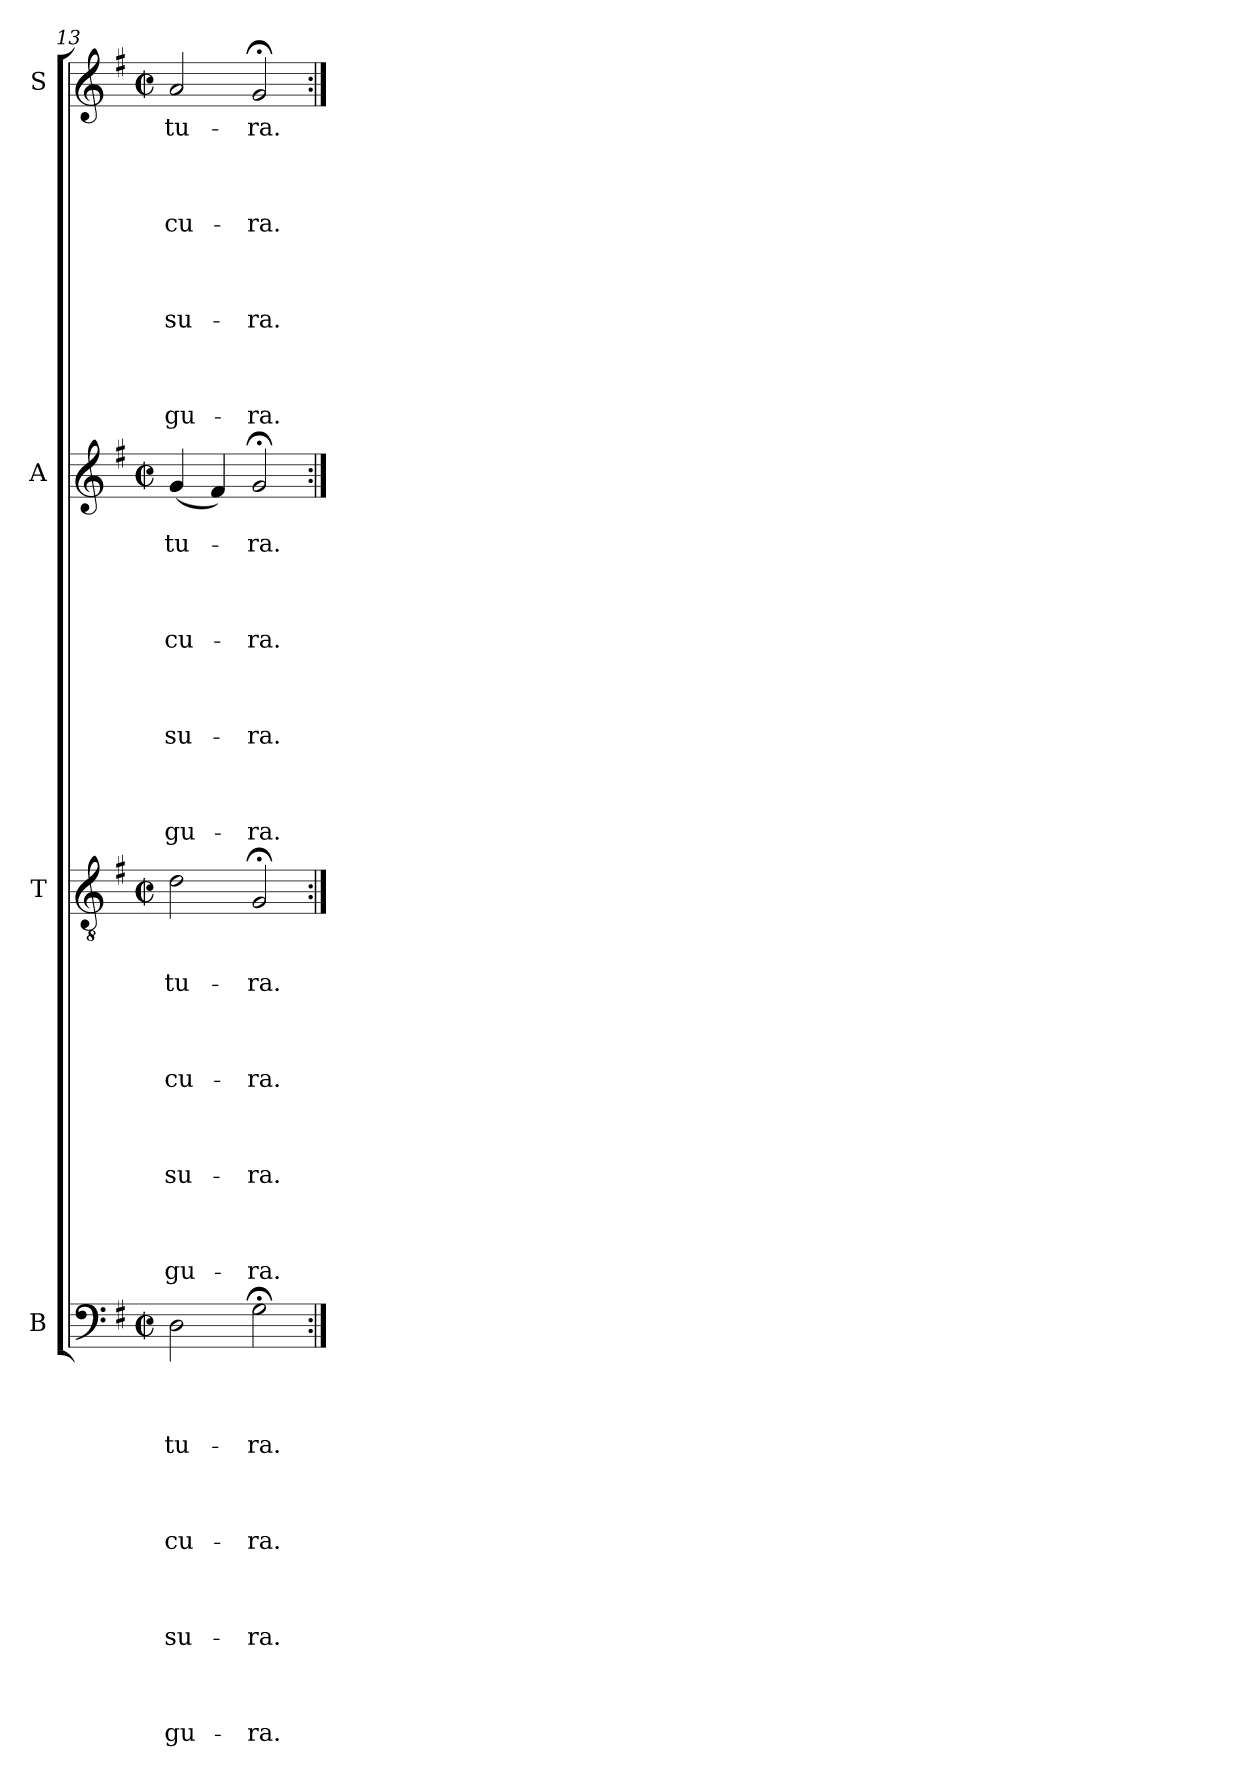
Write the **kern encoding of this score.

**kern	**text	**text	**text	**text	**text	**text	**text	**text	**text	**text	**text	**text	**text	**text	**text	**text	**kern	**text	**text	**text	**text	**text	**text	**text	**text	**text	**text	**text	**text	**text	**text	**text	**kern	**text	**text	**text	**text	**text	**text	**text	**text	**text	**text	**text	**text	**text	**text	**kern	**text	**text	**text	**text	**text	**text	**text	**text	**text	**text	**text	**text	**text
*part4	*part4	*part4	*part4	*part4	*part4	*part4	*part4	*part4	*part4	*part4	*part4	*part4	*part4	*part4	*part4	*part4	*part3	*part3	*part3	*part3	*part3	*part3	*part3	*part3	*part3	*part3	*part3	*part3	*part3	*part3	*part3	*part3	*part2	*part2	*part2	*part2	*part2	*part2	*part2	*part2	*part2	*part2	*part2	*part2	*part2	*part2	*part2	*part1	*part1	*part1	*part1	*part1	*part1	*part1	*part1	*part1	*part1	*part1	*part1	*part1	*part1
*staff4	*staff4	*staff4	*staff4	*staff4	*staff4	*staff4	*staff4	*staff4	*staff4	*staff4	*staff4	*staff4	*staff4	*staff4	*staff4	*staff4	*staff3	*staff3	*staff3	*staff3	*staff3	*staff3	*staff3	*staff3	*staff3	*staff3	*staff3	*staff3	*staff3	*staff3	*staff3	*staff3	*staff2	*staff2	*staff2	*staff2	*staff2	*staff2	*staff2	*staff2	*staff2	*staff2	*staff2	*staff2	*staff2	*staff2	*staff2	*staff1	*staff1	*staff1	*staff1	*staff1	*staff1	*staff1	*staff1	*staff1	*staff1	*staff1	*staff1	*staff1	*staff1
*I"B	*	*	*	*	*	*	*	*	*	*	*	*	*	*	*	*	*I"T	*	*	*	*	*	*	*	*	*	*	*	*	*	*	*	*I"A	*	*	*	*	*	*	*	*	*	*	*	*	*	*	*I"S	*	*	*	*	*	*	*	*	*	*	*	*	*
*clefF4	*	*	*	*	*	*	*	*	*	*	*	*	*	*	*	*	*clefGv2	*	*	*	*	*	*	*	*	*	*	*	*	*	*	*	*clefG2	*	*	*	*	*	*	*	*	*	*	*	*	*	*	*clefG2	*	*	*	*	*	*	*	*	*	*	*	*	*
*k[f#]	*	*	*	*	*	*	*	*	*	*	*	*	*	*	*	*	*k[f#]	*	*	*	*	*	*	*	*	*	*	*	*	*	*	*	*k[f#]	*	*	*	*	*	*	*	*	*	*	*	*	*	*	*k[f#]	*	*	*	*	*	*	*	*	*	*	*	*	*
*G:	*	*	*	*	*	*	*	*	*	*	*	*	*	*	*	*	*G:	*	*	*	*	*	*	*	*	*	*	*	*	*	*	*	*G:	*	*	*	*	*	*	*	*	*	*	*	*	*	*	*G:	*	*	*	*	*	*	*	*	*	*	*	*	*
*M2/2	*	*	*	*	*	*	*	*	*	*	*	*	*	*	*	*	*M2/2	*	*	*	*	*	*	*	*	*	*	*	*	*	*	*	*M2/2	*	*	*	*	*	*	*	*	*	*	*	*	*	*	*M2/2	*	*	*	*	*	*	*	*	*	*	*	*	*
*met(c|)	*	*	*	*	*	*	*	*	*	*	*	*	*	*	*	*	*met(c|)	*	*	*	*	*	*	*	*	*	*	*	*	*	*	*	*met(c|)	*	*	*	*	*	*	*	*	*	*	*	*	*	*	*met(c|)	*	*	*	*	*	*	*	*	*	*	*	*	*
=13	=13	=13	=13	=13	=13	=13	=13	=13	=13	=13	=13	=13	=13	=13	=13	=13	=13	=13	=13	=13	=13	=13	=13	=13	=13	=13	=13	=13	=13	=13	=13	=13	=13	=13	=13	=13	=13	=13	=13	=13	=13	=13	=13	=13	=13	=13	=13	=13	=13	=13	=13	=13	=13	=13	=13	=13	=13	=13	=13	=13	=13
2D\	.	.	.	-tu-	.	.	.	cu-	.	.	.	-su-	.	.	.	-gu-	2d\	.	.	-tu-	.	.	.	cu-	.	.	.	-su-	.	.	.	-gu-	(4g/	.	-tu-	.	.	.	cu-	.	.	.	-su-	.	.	.	-gu-	2a/	-tu-	.	.	.	cu-	.	.	.	-su-	.	.	.	-gu-
.	.	.	.	.	.	.	.	.	.	.	.	.	.	.	.	.	.	.	.	.	.	.	.	.	.	.	.	.	.	.	.	.	4f#/)	.	.	.	.	.	.	.	.	.	.	.	.	.	.	.	.	.	.	.	.	.	.	.	.	.	.	.	.
2G;<\	.	.	.	-ra.	.	.	.	-ra.	.	.	.	-ra.	.	.	.	-ra.	2G;</	.	.	-ra.	.	.	.	-ra.	.	.	.	-ra.	.	.	.	-ra.	2g;</	.	-ra.	.	.	.	-ra.	.	.	.	-ra.	.	.	.	-ra.	2g;</	-ra.	.	.	.	-ra.	.	.	.	-ra.	.	.	.	-ra.
=:|!	=:|!	=:|!	=:|!	=:|!	=:|!	=:|!	=:|!	=:|!	=:|!	=:|!	=:|!	=:|!	=:|!	=:|!	=:|!	=:|!	=:|!	=:|!	=:|!	=:|!	=:|!	=:|!	=:|!	=:|!	=:|!	=:|!	=:|!	=:|!	=:|!	=:|!	=:|!	=:|!	=:|!	=:|!	=:|!	=:|!	=:|!	=:|!	=:|!	=:|!	=:|!	=:|!	=:|!	=:|!	=:|!	=:|!	=:|!	=:|!	=:|!	=:|!	=:|!	=:|!	=:|!	=:|!	=:|!	=:|!	=:|!	=:|!	=:|!	=:|!	=:|!
*-	*-	*-	*-	*-	*-	*-	*-	*-	*-	*-	*-	*-	*-	*-	*-	*-	*-	*-	*-	*-	*-	*-	*-	*-	*-	*-	*-	*-	*-	*-	*-	*-	*-	*-	*-	*-	*-	*-	*-	*-	*-	*-	*-	*-	*-	*-	*-	*-	*-	*-	*-	*-	*-	*-	*-	*-	*-	*-	*-	*-	*-
